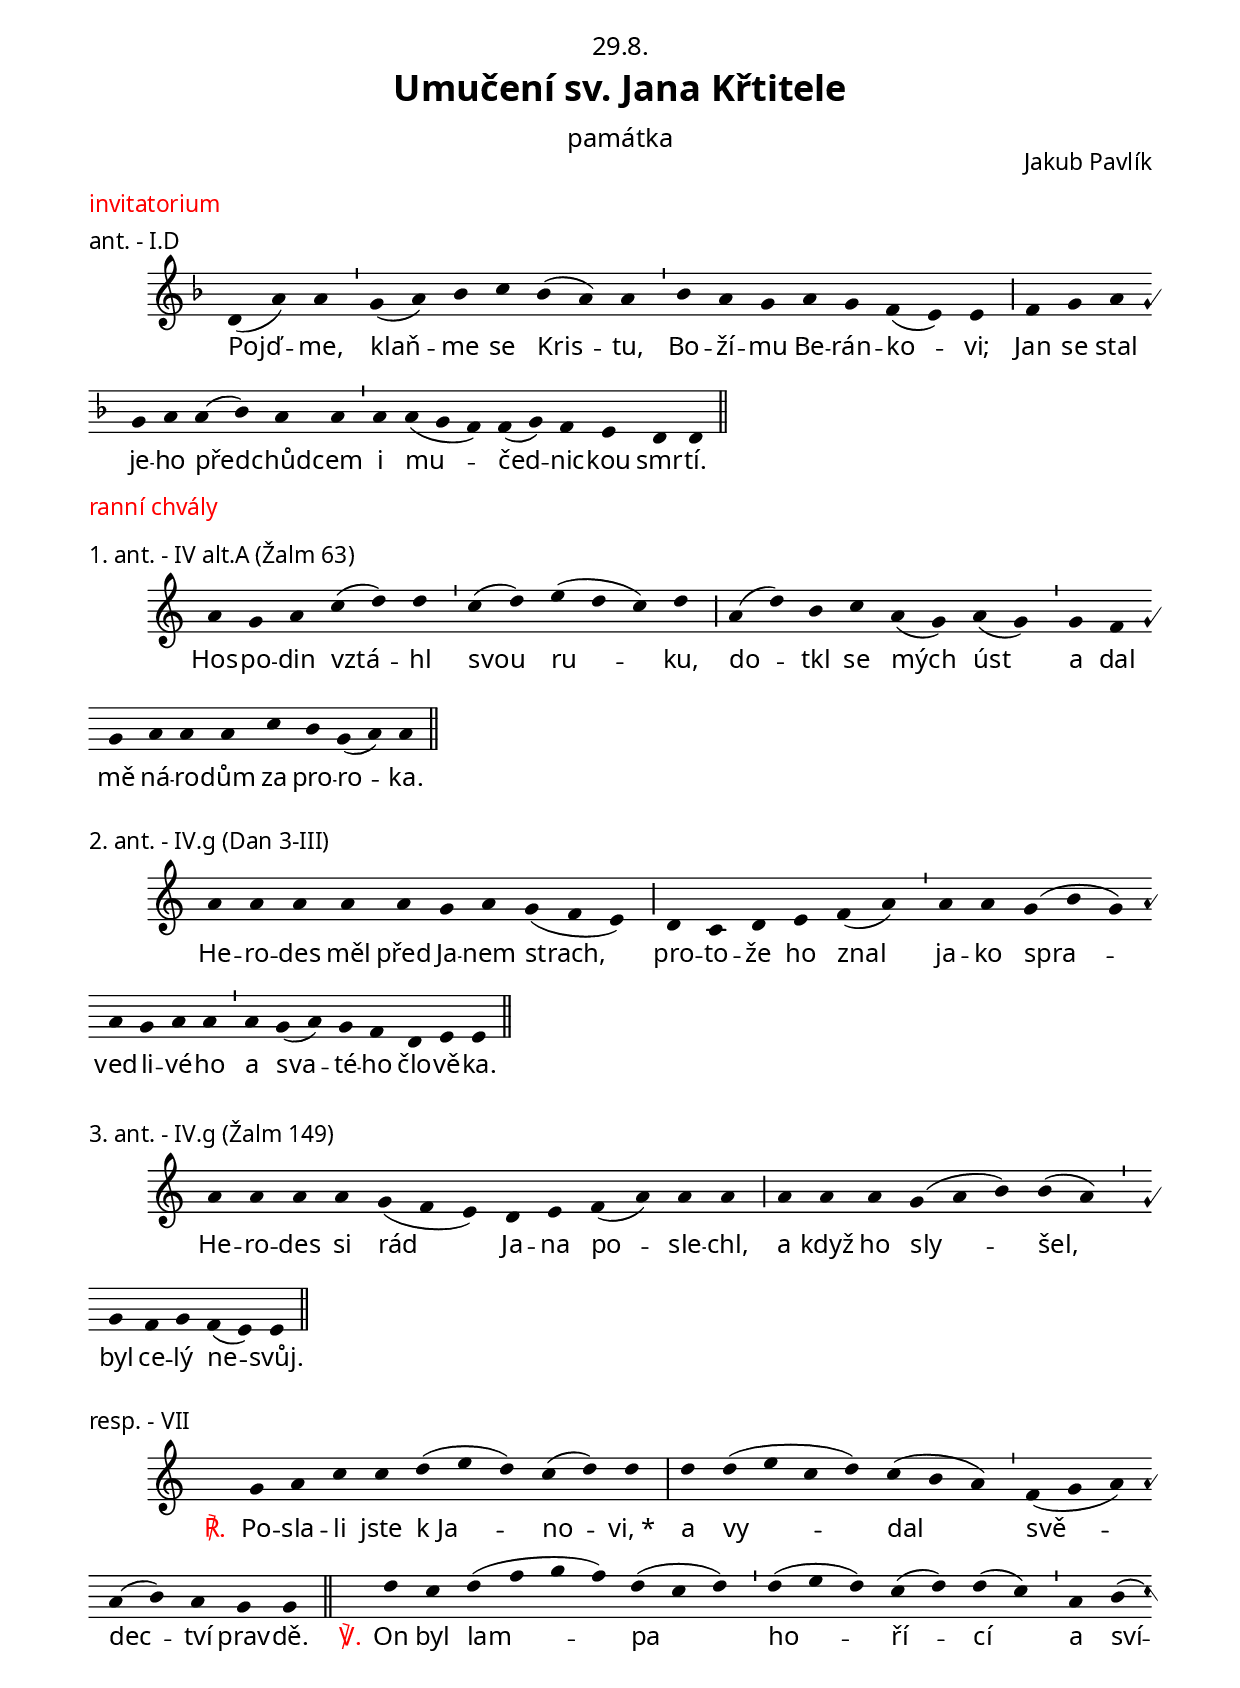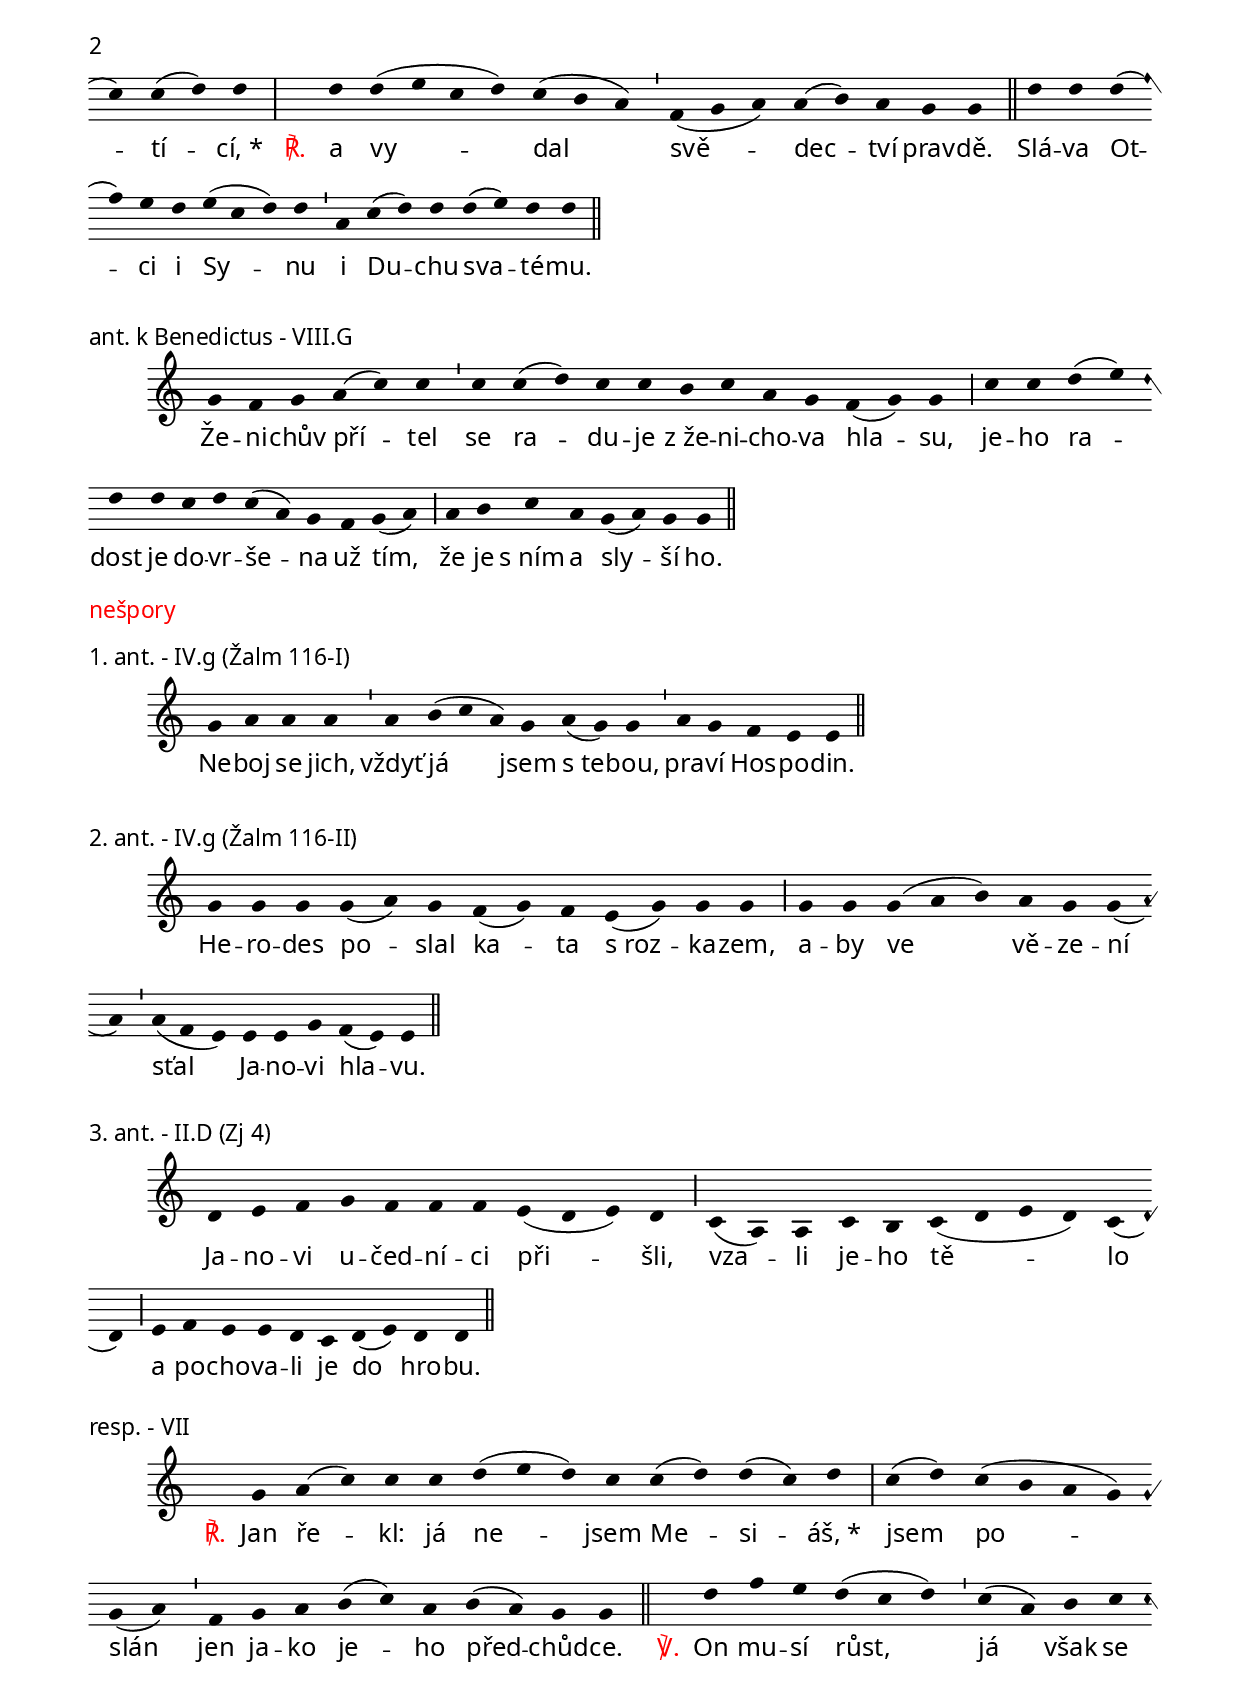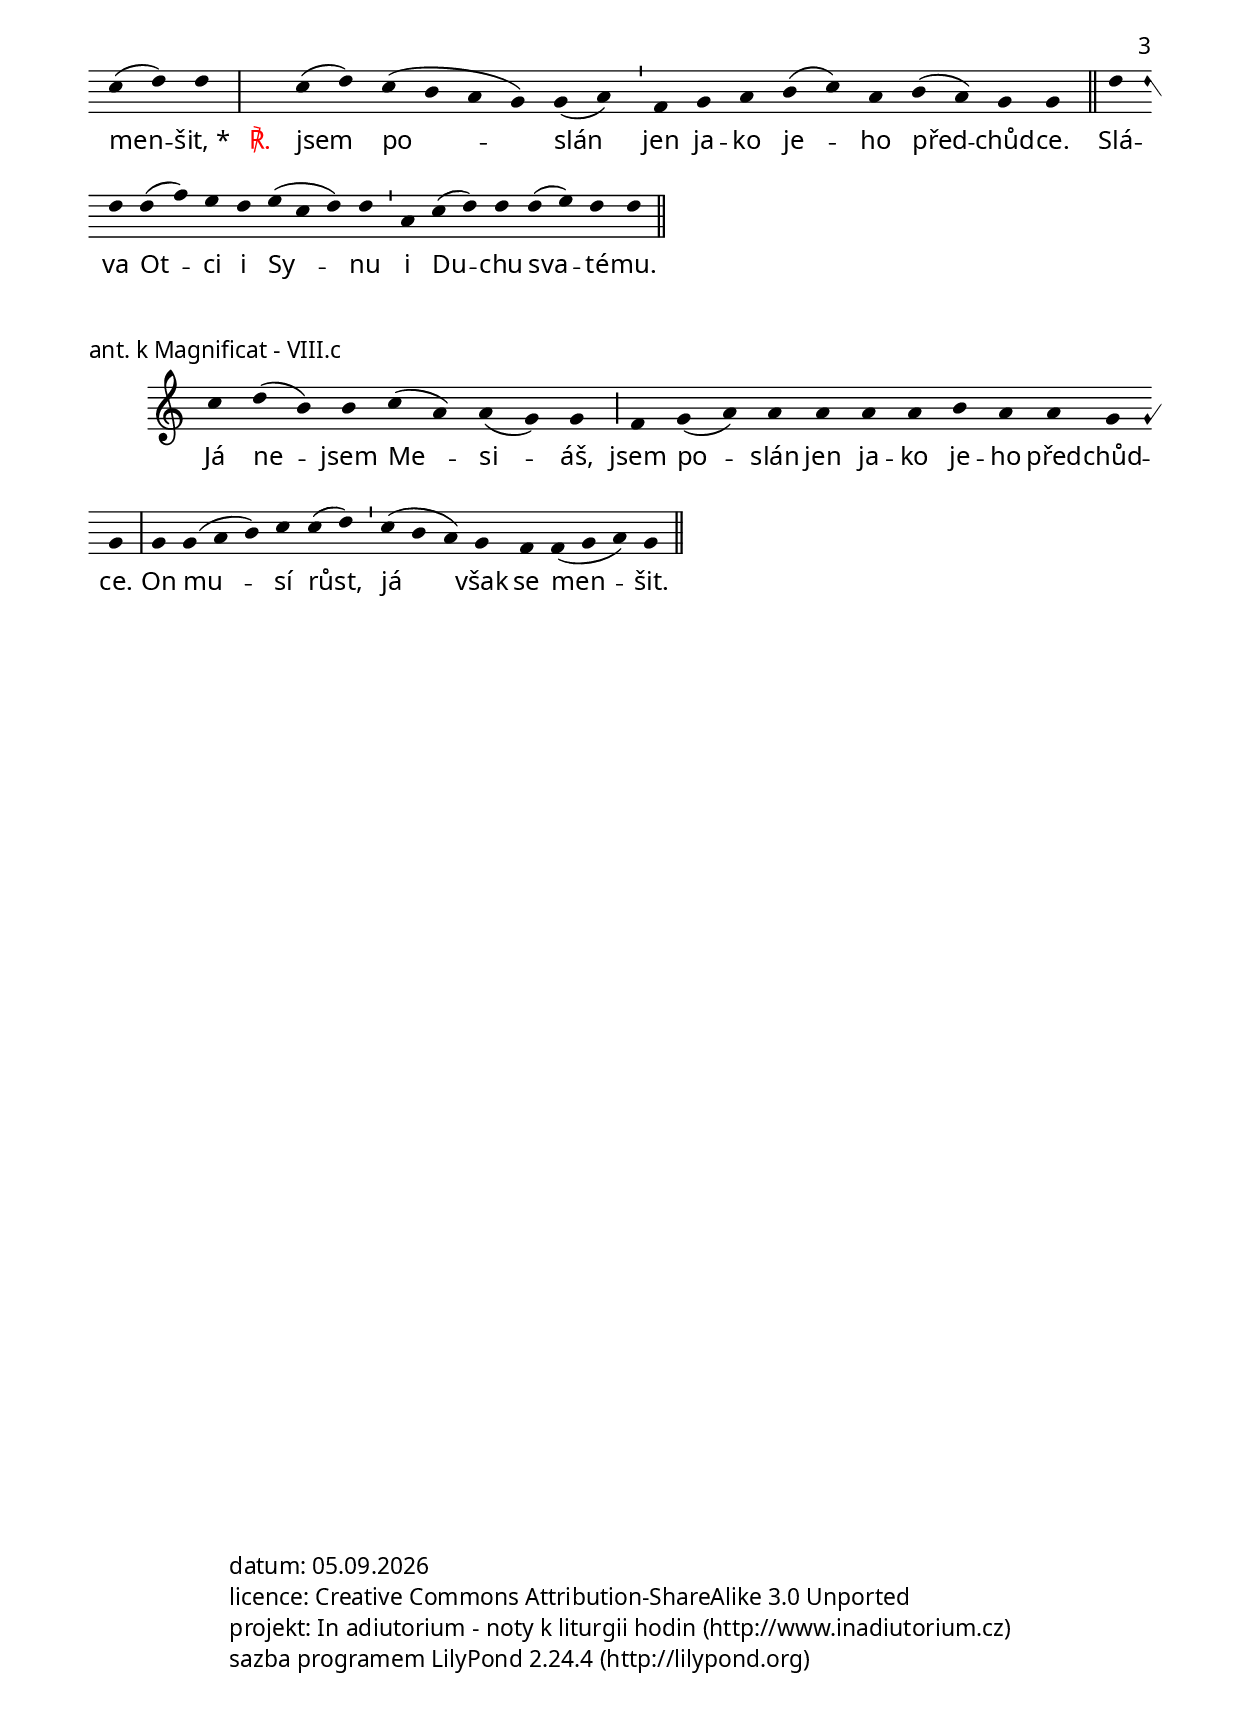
\version "2.15.40"

\include "../spolecne.ly"
\include "../dilyresponsorii.ly"

\header {
  title = \markup\titleSvatek
            "Umučení sv. Jana Křtitele"
            památka
            29.8.
  composer = "Jakub Pavlík"
}

\markup {\nadpisHodinka {"invitatorium"}}

\score {
  \relative c' {
    \choralniRezim
    \key f \major
    d4( a') a \barMin g( a) bes c bes( a) a \barMin
    bes a g a g f( e) e \barMaior
    f g a g a a( bes) a a \barMin
    a a( g f) f( g) f e d d \barFinalis
  }
  \addlyrics {
    Pojď -- me, klaň -- me se Kris -- tu,
    Bo -- ží -- mu Be -- rán -- ko -- vi;
    Jan se stal je -- ho před -- chůd -- cem
    i mu -- čed -- nic -- kou smr -- tí.
  }
  \header {
    quid = "ant."
    modus = "I"
    differentia = "D"
    psalmus = ""
    id = "invit"
    fons = "první část je z invitatoria Narození Jana Křtitele"
    piece = \markup {\sestavTitulekBezZalmu}
  }
}

\markup {\nadpisHodinka {"ranní chvály"}}

\score {
  \relative c'' {
    \choralniRezim
    a4 g a c( d) d \barMin
    c( d) e( d c) d \barMaior
    a( d) b c a( g) a( g) \barMin
    g f g a a a c b g( a) a \barFinalis
  }
  \addlyrics {
    Hos -- po -- din vztá -- hl
    svou ru -- ku,
    do -- tkl se mých úst
    a dal mě ná -- ro -- dům za pro -- ro -- ka.
  }
  \header {
    quid = "1. ant."
    modus = "IV alt"
    differentia = "A"
    psalmus = "Žalm 63"
    id = "rch-a1"
    piece = \markup {\sestavTitulek}
  }
}

\score {
  \relative c'' {
    \choralniRezim
    a4 a a a a g a g( f e) \barMaior
    d c d e f( a) \barMin
    a a g( b g) a g a a \barMin a g( a) g f d e e \barFinalis
  }
  \addlyrics {
    He -- ro -- des měl před Ja -- nem strach,
    pro -- to -- že ho znal
    ja -- ko spra -- ved -- li -- vé -- ho a sva -- té -- ho člo -- vě -- ka.
  }
  \header {
    quid = "2. ant."
    modus = "IV"
    differentia = "g"
    psalmus = "Dan 3-III"
    id = "rch-a2"
    piece = \markup {\sestavTitulek}
  }
}

\score {
  \relative c'' {
    \choralniRezim
    a4 a a a g( f e) d e f( a) a a \barMaior
    a a a g( a b) b( a) \barMin g f g f( e) e \barFinalis
  }
  \addlyrics {
    He -- ro -- des si rád Ja -- na po -- sle -- chl,
    a když ho sly -- šel, byl ce -- lý ne -- svůj.
  }
  \header {
    quid = "3. ant."
    modus = "IV"
    differentia = "g"
    psalmus = "Žalm 149"
    id = "rch-a3"
    piece = \markup {\sestavTitulek}
  }
}

\score {
  \relative c'' {
    \choralniRezim

    % R
    \neviditelna a
    g a c c d( e d) c( d) d \barMax
    d d( e c d) c( b a) \barMin f( g a) a( b) a g g \barFinalis
    % V
    \neviditelna a
    d c d( f g f) d( c d) \barMin d( e d) c( d) d( c) \barMin a b( c) c( d) d \barMax
    % R
    \neviditelna a
    d d( e c d) c( b a) \barMin f( g a) a( b) a g g \barFinalis
    % Slava
    d' d d( f) e d e( c d) d \barMin a c( d) d d( e) d d \barFinalis
  }
  \addlyrics {
    \Response Po -- sla -- li jste k_Ja -- no -- vi,_*
    a vy -- dal svě -- dec -- tví prav -- dě.
    \Verse On byl lam -- pa ho -- ří -- cí a sví -- tí -- cí,_*
    \Response a vy -- dal svě -- dec -- tví prav -- dě.
    \textRespDoxologie
  }
  \header {
    quid = "resp."
    modus = "VII"
    id = "rch-resp"
    piece = \markup {\sestavTitulekResp}
  }
}

\score {
  \relative c'' {
    \choralniRezim
    g4 f g a( c) c \barMin
    c c( d) c c b c a g f( g) g \barMaior
    c c d( e) d d c d c( a) g f g( a) \barMaior
    a b c a g( a) g g \barFinalis
  }
  \addlyrics {
    Že -- ni -- chův pří -- tel
    se ra -- du -- je z_že -- ni -- cho -- va hla -- su,
    je -- ho ra -- dost je do -- vr -- še -- na už tím,
    že je s_ním a sly -- ší ho.
  }
  \header {
    quid = "ant. k Benedictus"
    modus = "VIII"
    differentia = "G"
    psalmus = ""
    id = "rch-aben"
    piece = \markup {\sestavTitulekBezZalmu}
  }
}

\markup {\nadpisHodinka {"nešpory"}}

\score {
  \relative c'' {
    \choralniRezim
    g a a a \barMin a b( c a) g a( g) g \barMin
    a g f e e \barFinalis
  }
  \addlyrics {
    Ne -- boj se jich, vždyť já jsem s_te -- bou,
    pra -- ví Hos -- po -- din.
  }
  \header {
    quid = "1. ant."
    modus = "IV"
    differentia = "g"
    psalmus = "Žalm 116-I"
    id = "ne-a1"
    piece = \markup {\sestavTitulek}
  }
}

\score {
  \relative c'' {
    \choralniRezim
    g g g g( a) g f( g) f e( g) g g \barMaior
    g g g( a b) a g g( a) \barMin a( f e) e e g f( e) e \barFinalis
  }
  \addlyrics {
    He -- ro -- des po -- slal ka -- ta s_roz -- ka -- zem,
    a -- by ve vě -- ze -- ní sťal Ja -- no -- vi hla -- vu.
  }
  \header {
    quid = "2. ant."
    modus = "IV"
    differentia = "g"
    psalmus = "Žalm 116-II"
    id = "ne-a2"
    piece = \markup {\sestavTitulek}
  }
}

\score {
  \relative c' {
    \choralniRezim
    d e f g f f f e( d e) d \barMaior
    c( a) a c b c( d e d) c( d) \barMaior
    e f e e d c d( e) d d \barFinalis
  }
  \addlyrics {
    Ja -- no -- vi u -- čed -- ní -- ci při -- šli,
    vza -- li je -- ho tě -- lo
    a po -- cho -- va -- li je do hro -- bu.
  }
  \header {
    quid = "3. ant."
    modus = "II"
    differentia = "D"
    psalmus = "Zj 4"
    placet = "moc nesedí v modu, finála nezní uspokojivě"
    id = "ne-a3"
    piece = \markup {\sestavTitulek}
  }
}

\score {
  \relative c'' {
    \choralniRezim

    % R
    \neviditelna a
    g a( c) c c d( e d) c c( d) d( c) d \barMax
    c( d) c( b a g) g( a) \barMin f g a b( c) a b( a) g g \barFinalis
    % V
    \neviditelna a
    d f e d( c d) \barMin c( a) b c c( d) d \barMax
    % R
    \neviditelna a
    c( d) c( b a g) g( a) \barMin f g a b( c) a b( a) g g \barFinalis
    % Slava
    d' d d( f) e d e( c d) d \barMin a c( d) d d( e) d d \barFinalis
  }
  \addlyrics {
    \Response Jan ře -- kl: já ne -- jsem Me -- si -- áš,_*
    jsem po -- slán jen ja -- ko je -- ho před -- chůd -- ce.
    \Verse On mu -- sí růst, já však se men -- šit,_*
    \Response jsem po -- slán jen ja -- ko je -- ho před -- chůd -- ce.
    \textRespDoxologie
  }
  \header {
    quid = "resp."
    modus = "VII"
    placet = "v doxologii divné _Synu_"
    id = "ne-resp"
    piece = \markup {\sestavTitulekResp}
  }
}

\score {
  \relative c'' {
    \choralniRezim
    c4 d( b) b c( a) a( g) g \barMaior
    f g( a) a a a a b a a g g \barMax
    g g( a b) c c( d) \barMin c( b a) g f f( g a) g \barFinalis
  }
  \addlyrics {
    Já ne -- jsem Me -- si -- áš,
    jsem po -- slán jen ja -- ko je -- ho před -- chůd -- ce.
    On mu -- sí růst, já však se men -- šit.
  }
  \header {
    quid = "ant. k Magnificat"
    modus = "VIII"
    differentia = "c"
    psalmus = ""
    id = "ne-amag"
    piece = \markup {\sestavTitulekBezZalmu}
  }
}